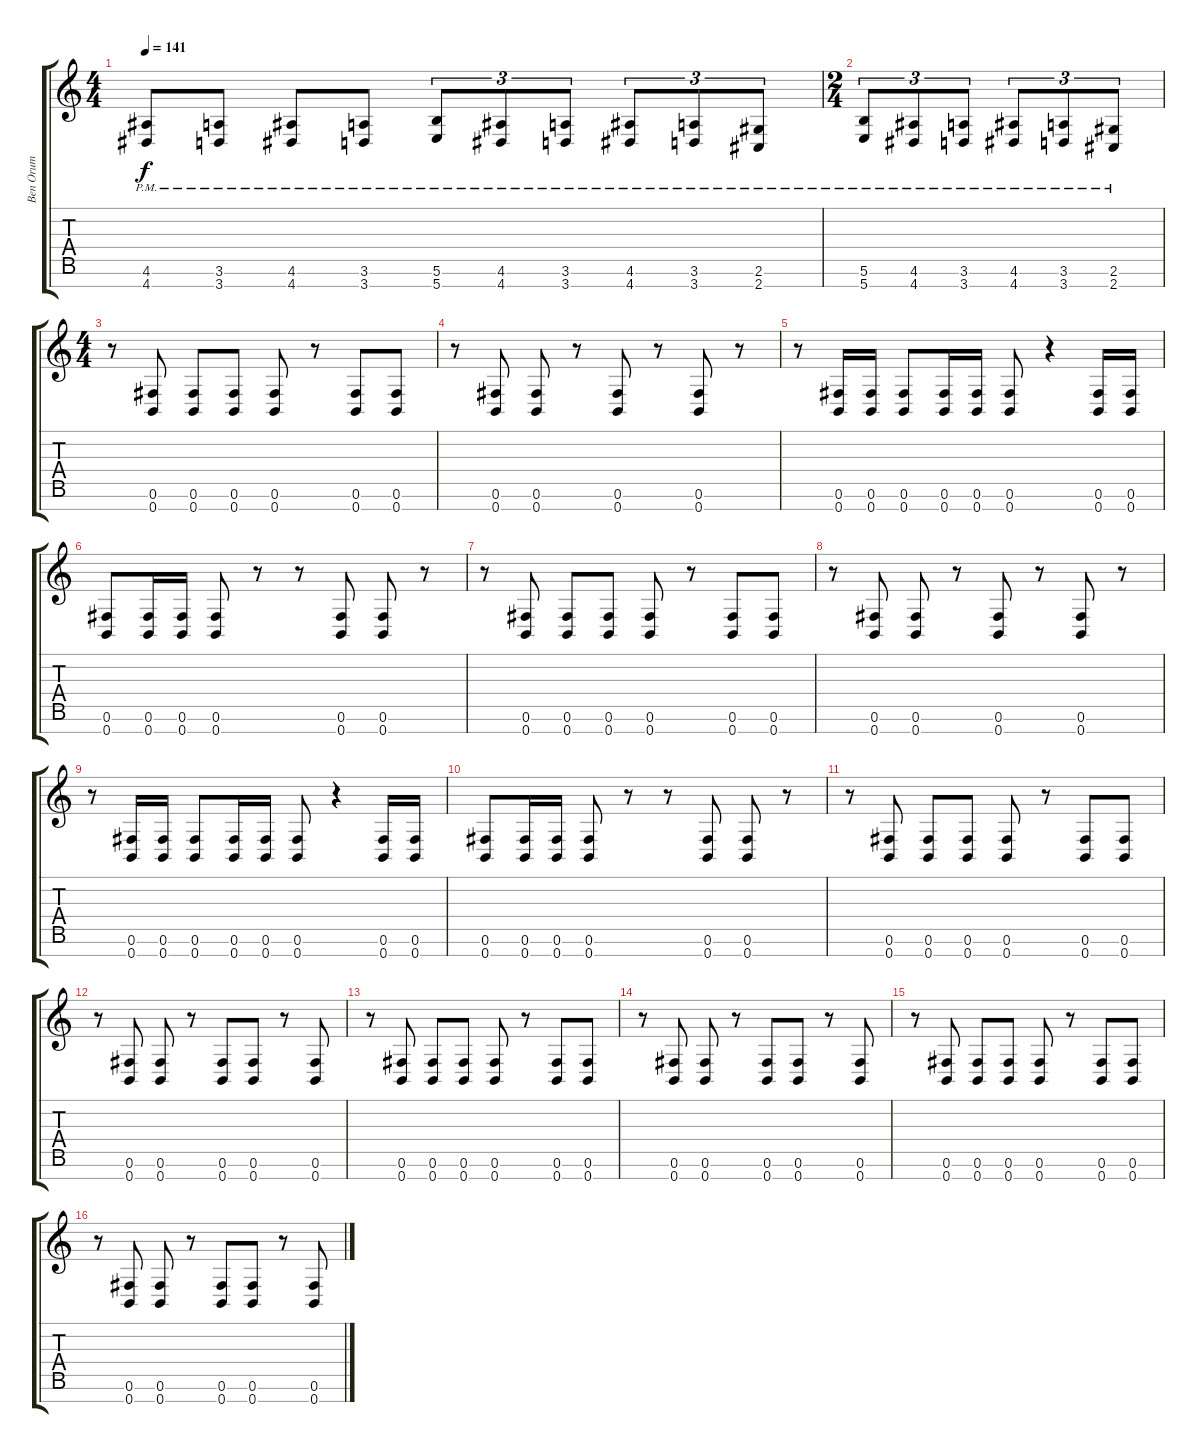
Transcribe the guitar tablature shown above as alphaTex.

\track ("Ben Orum" "Ben Orum") {instrument distortionguitar}
\staff {score tabs}
\tuning (Gb4 Db4 A3 E3 B2 Gb2 B1) {hide}
\ts (4 4)
\tempo 141
\clef g2
\ks c
(4.6{pm} 4.7{pm}).8{dy f} (3.6{pm} 3.7{pm}).8 (4.6{pm} 4.7{pm}).8 (3.6{pm} 3.7{pm}).8 (5.6{pm} 5.7{pm}).8{tu (3 2)} (4.6{pm} 4.7{pm}).8{tu (3 2)} (3.6{pm} 3.7{pm}).8{tu (3 2)} (4.6{pm} 4.7{pm}).8{tu (3 2)} (3.6{pm} 3.7{pm}).8{tu (3 2)} (2.6{pm} 2.7{pm}).8{tu (3 2)} |
\ts (2 4)
(5.6{pm} 5.7{pm}).8{tu (3 2)} (4.6{pm} 4.7{pm}).8{tu (3 2)} (3.6{pm} 3.7{pm}).8{tu (3 2)} (4.6{pm} 4.7{pm}).8{tu (3 2)} (3.6{pm} 3.7{pm}).8{tu (3 2)} (2.6{pm} 2.7{pm}).8{tu (3 2)} |
\ts (4 4)
r.8 (0.6 0.7).8 (0.6 0.7).8 (0.6 0.7).8 (0.6 0.7).8 r.8 (0.6 0.7).8 (0.6 0.7).8 |
r.8 (0.6 0.7).8 (0.6 0.7).8 r.8 (0.6 0.7).8 r.8 (0.6 0.7).8 r.8 |
r.8 (0.6 0.7).16 (0.6 0.7).16 (0.6 0.7).8 (0.6 0.7).16 (0.6 0.7).16 (0.6 0.7).8 r.4 (0.6 0.7).16 (0.6 0.7).16 |
(0.6 0.7).8 (0.6 0.7).16 (0.6 0.7).16 (0.6 0.7).8 r.8 r.8 (0.6 0.7).8 (0.6 0.7).8 r.8 |
r.8 (0.6 0.7).8 (0.6 0.7).8 (0.6 0.7).8 (0.6 0.7).8 r.8 (0.6 0.7).8 (0.6 0.7).8 |
r.8 (0.6 0.7).8 (0.6 0.7).8 r.8 (0.6 0.7).8 r.8 (0.6 0.7).8 r.8 |
r.8 (0.6 0.7).16 (0.6 0.7).16 (0.6 0.7).8 (0.6 0.7).16 (0.6 0.7).16 (0.6 0.7).8 r.4 (0.6 0.7).16 (0.6 0.7).16 |
(0.6 0.7).8 (0.6 0.7).16 (0.6 0.7).16 (0.6 0.7).8 r.8 r.8 (0.6 0.7).8 (0.6 0.7).8 r.8 |
r.8{balance 8} (0.6 0.7).8 (0.6 0.7).8 (0.6 0.7).8 (0.6 0.7).8 r.8 (0.6 0.7).8 (0.6 0.7).8 |
r.8 (0.6 0.7).8 (0.6 0.7).8 r.8 (0.6 0.7).8 (0.6 0.7).8 r.8 (0.6 0.7).8 |
r.8 (0.6 0.7).8 (0.6 0.7).8 (0.6 0.7).8 (0.6 0.7).8 r.8 (0.6 0.7).8 (0.6 0.7).8 |
r.8 (0.6 0.7).8 (0.6 0.7).8 r.8 (0.6 0.7).8 (0.6 0.7).8 r.8 (0.6 0.7).8 |
r.8 (0.6 0.7).8 (0.6 0.7).8 (0.6 0.7).8 (0.6 0.7).8 r.8 (0.6 0.7).8 (0.6 0.7).8 |
r.8 (0.6 0.7).8 (0.6 0.7).8 r.8 (0.6 0.7).8 (0.6 0.7).8 r.8 (0.6 0.7).8
